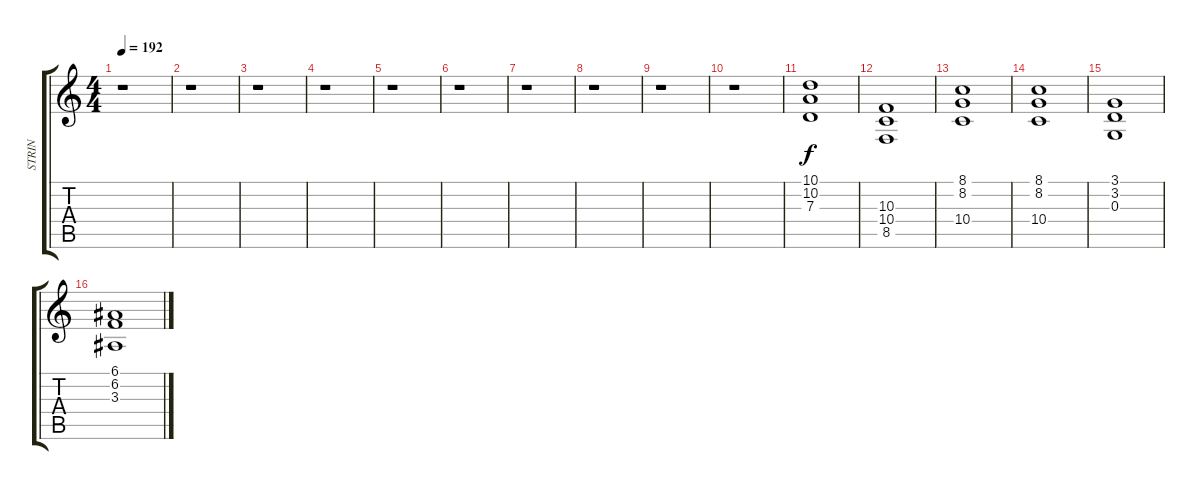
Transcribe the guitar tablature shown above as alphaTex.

\track ("     STRING ENSEMBLE" "     STRIN") {instrument stringensemble2}
\staff {score tabs}
\tuning (E4 B3 G3 D3 A2 E2) {hide}
\ts (4 4)
\tempo 192
\clef g2
\ks c
r.1{dy f instrument stringensemble2} |
r.1 |
r.1 |
r.1 |
r.1 |
r.1 |
r.1 |
r.1 |
r.1 |
r.1 |
(10.1 10.2 7.3).1 |
(10.3 10.4 8.5).1 |
(8.1 8.2 10.4).1 |
(8.1 8.2 10.4).1 |
(3.1 3.2 0.3).1 |
(6.1 6.2 3.3).1
